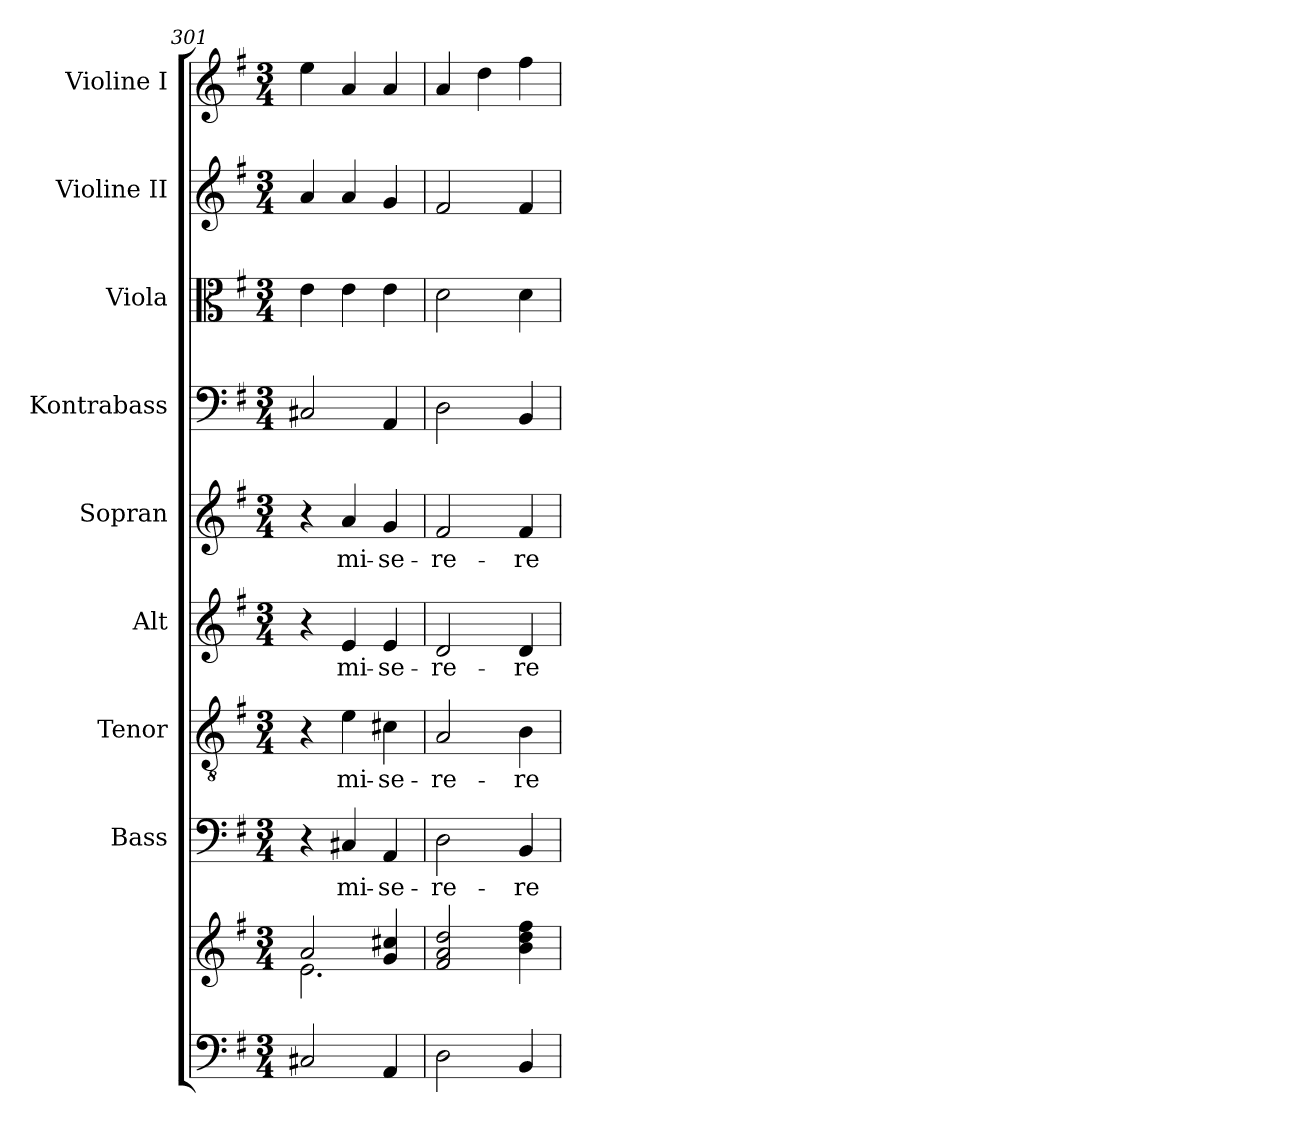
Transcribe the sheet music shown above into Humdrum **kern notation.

**kern	**kern	**kern	**text	**kern	**text	**kern	**text	**kern	**text	**kern	**kern	**kern	**kern
*part9	*part9	*part8	*part8	*part7	*part7	*part6	*part6	*part5	*part5	*part4	*part3	*part2	*part1
*staff10	*staff9	*staff8	*staff8	*staff7	*staff7	*staff6	*staff6	*staff5	*staff5	*staff4	*staff3	*staff2	*staff1
*	*	*I"Bass	*	*I"Tenor	*	*I"Alt	*	*I"Sopran	*	*I"Kontrabass	*I"Viola	*I"Violine II	*I"Violine I
*	*	*I'B.	*	*I'T.	*	*I'A.	*	*I'S.	*	*I'Kb.	*I'Vla.	*I'Vl. II	*I'Vl. I
*clefF4	*clefG2	*clefF4	*	*clefGv2	*	*clefG2	*	*clefG2	*	*clefF4	*clefC3	*clefG2	*clefG2
*	*	*	*	*	*	*	*	*	*	*ITrd7c12	*	*	*
*k[f#]	*k[f#]	*k[f#]	*	*k[f#]	*	*k[f#]	*	*k[f#]	*	*k[f#]	*k[f#]	*k[f#]	*k[f#]
*G:	*G:	*G:	*	*G:	*	*G:	*	*G:	*	*G:	*G:	*G:	*G:
*M3/4	*M3/4	*M3/4	*	*M3/4	*	*M3/4	*	*M3/4	*	*M3/4	*M3/4	*M3/4	*M3/4
=301	=301	=301	=301	=301	=301	=301	=301	=301	=301	=301	=301	=301	=301
*	*^	*	*	*	*	*	*	*	*	*	*	*	*
2C#X/	2a/	2.e\	4r	.	4r	.	4r	.	4r	.	2CC#X/	4e\	4a/	4ee\
!	!	!	!	!LO:LY:b	!	!LO:LY:b	!	!LO:LY:b	!	!LO:LY:b	!	!	!	!
.	.	.	4C#X/	mi-	4e\	mi-	4e/	mi-	4a/	mi-	.	4e\	4a/	4a/
!	!	!	!	!LO:LY:b	!	!LO:LY:b	!	!LO:LY:b	!	!LO:LY:b	!	!	!	!
4AA/	4g/ 4cc#X/	.	4AA/	-se-	4c#X\	-se-	4e/	-se-	4g/	-se-	4AAA/	4e\	4g/	4a/
*	*v	*v	*	*	*	*	*	*	*	*	*	*	*	*
=302	=302	=302	=302	=302	=302	=302	=302	=302	=302	=302	=302	=302	=302
!	!	!	!LO:LY:b	!	!LO:LY:b	!	!LO:LY:b	!	!LO:LY:b	!	!	!	!
2D\	2f#/ 2a/ 2dd/	2D\	-re-	2A/	-re-	2d/	-re-	2f#/	-re-	2DD\	2d\	2f#/	4a/
.	.	.	.	.	.	.	.	.	.	.	.	.	4dd\
!	!	!	!LO:LY:b	!	!LO:LY:b	!	!LO:LY:b	!	!LO:LY:b	!	!	!	!
4BB/	4b\ 4dd\ 4ff#\	4BB/	-re	4B\	-re	4d/	-re	4f#/	-re	4BBB/	4d\	4f#/	4ff#\
=	=	=	=	=	=	=	=	=	=	=	=	=	=
*-	*-	*-	*-	*-	*-	*-	*-	*-	*-	*-	*-	*-	*-
